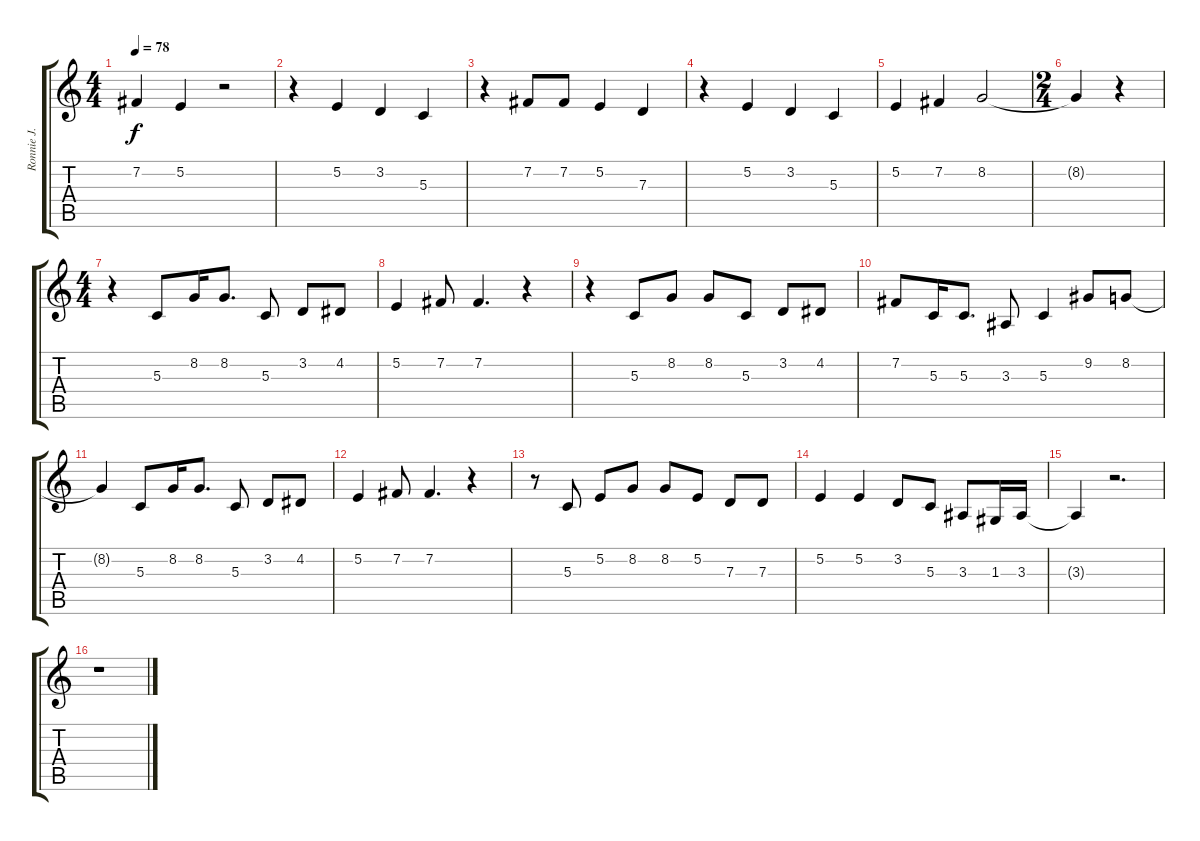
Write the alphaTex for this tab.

\track ("Ronnie J. Dio (Vocals)" "Ronnie J. ") {instrument altosax}
\staff {score tabs}
\tuning (E4 B3 G3 D3 A2 E2) {hide}
\ts (4 4)
\tempo 78
\clef g2
\ks c
7.2.4{dy f} 5.2.4 r.2 |
r.4 5.2.4 3.2.4 5.3.4 |
r.4 7.2.8 7.2.8 5.2.4 7.3.4 |
r.4 5.2.4 3.2.4 5.3.4 |
5.2.4 7.2.4 8.2.2 |
\ts (2 4)
8.2{t}.4 r.4 |
\ts (4 4)
r.4 5.3.8 8.2.16 8.2.8{d} 5.3.8 3.2.8 4.2.8 |
5.2.4 7.2.8 7.2.4{d} r.4 |
r.4 5.3.8 8.2.8 8.2.8 5.3.8 3.2.8 4.2.8 |
7.2.8 5.3.16 5.3.8{d} 3.3.8 5.3.4 9.2.8 8.2.8 |
8.2{t}.4 5.3.8 8.2.16 8.2.8{d} 5.3.8 3.2.8 4.2.8 |
5.2.4 7.2.8 7.2.4{d} r.4 |
r.8 5.3.8 5.2.8 8.2.8 8.2.8 5.2.8 7.3.8 7.3.8 |
5.2.4 5.2.4 3.2.8 5.3.8 3.3.8 1.3.16 3.3.16 |
3.3{t}.4 r.2{d} |
r.1
